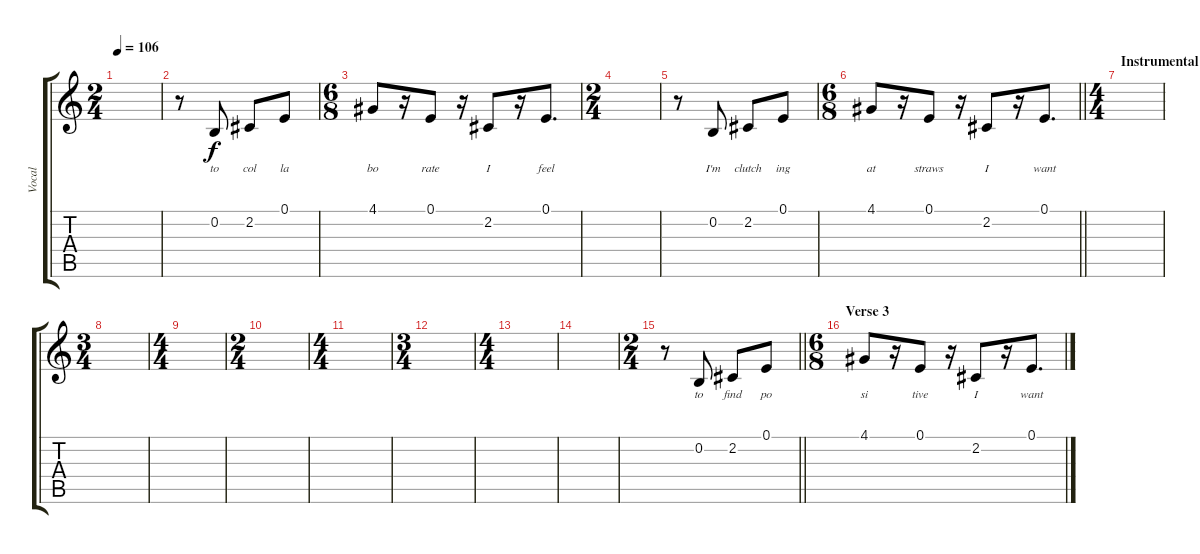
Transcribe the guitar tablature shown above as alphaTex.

\track ("Vocal" "Vocal") {instrument acousticgrandpiano}
\staff {score tabs}
\tuning (E4 B3 G3 D3 A2 E2) {hide}
\ts (2 4)
\tempo 106
\clef g2
\ks c
|
r.8 0.2.8{lyrics (0 "to") lyrics (1 "") lyrics (2 "") lyrics (3 "") lyrics (4 "")} 2.2.8{lyrics (0 "col") lyrics (1 "") lyrics (2 "") lyrics (3 "") lyrics (4 "")} 0.1.8{lyrics (0 "la") lyrics (1 "") lyrics (2 "") lyrics (3 "") lyrics (4 "")} |
\ts (6 8)
4.1.8{lyrics (0 "bo") lyrics (1 "") lyrics (2 "") lyrics (3 "") lyrics (4 "")} r.16 0.1.8{lyrics (0 "rate") lyrics (1 "") lyrics (2 "") lyrics (3 "") lyrics (4 "")} r.16 2.2.8{lyrics (0 "I") lyrics (1 "") lyrics (2 "") lyrics (3 "") lyrics (4 "")} r.16 0.1.8{d lyrics (0 "feel") lyrics (1 "") lyrics (2 "") lyrics (3 "") lyrics (4 "")} |
\ts (2 4)
|
r.8 0.2.8{lyrics (0 "I'm") lyrics (1 "") lyrics (2 "") lyrics (3 "") lyrics (4 "")} 2.2.8{lyrics (0 "clutch") lyrics (1 "") lyrics (2 "") lyrics (3 "") lyrics (4 "")} 0.1.8{lyrics (0 "ing") lyrics (1 "") lyrics (2 "") lyrics (3 "") lyrics (4 "")} |
\ts (6 8)
\barLineRight lightlight
4.1.8{lyrics (0 "at") lyrics (1 "") lyrics (2 "") lyrics (3 "") lyrics (4 "")} r.16 0.1.8{lyrics (0 "straws") lyrics (1 "") lyrics (2 "") lyrics (3 "") lyrics (4 "")} r.16 2.2.8{lyrics (0 "I") lyrics (1 "") lyrics (2 "") lyrics (3 "") lyrics (4 "")} r.16 0.1.8{d lyrics (0 "want") lyrics (1 "") lyrics (2 "") lyrics (3 "") lyrics (4 "")} |
\ts (4 4)
\section ("" "Instrumental")
|
\ts (3 4)
|
\ts (4 4)
|
\ts (2 4)
|
\ts (4 4)
|
\ts (3 4)
|
\ts (4 4)
|
|
\ts (2 4)
\barLineRight lightlight
r.8 0.2.8{lyrics (0 "to") lyrics (1 "") lyrics (2 "") lyrics (3 "") lyrics (4 "")} 2.2.8{lyrics (0 "find") lyrics (1 "") lyrics (2 "") lyrics (3 "") lyrics (4 "")} 0.1.8{lyrics (0 "po") lyrics (1 "") lyrics (2 "") lyrics (3 "") lyrics (4 "")} |
\ts (6 8)
\section ("" "Verse 3")
4.1.8{lyrics (0 "si") lyrics (1 "") lyrics (2 "") lyrics (3 "") lyrics (4 "")} r.16 0.1.8{lyrics (0 "tive") lyrics (1 "") lyrics (2 "") lyrics (3 "") lyrics (4 "")} r.16 2.2.8{lyrics (0 "I") lyrics (1 "") lyrics (2 "") lyrics (3 "") lyrics (4 "")} r.16 0.1.8{d lyrics (0 "want") lyrics (1 "") lyrics (2 "") lyrics (3 "") lyrics (4 "")}
